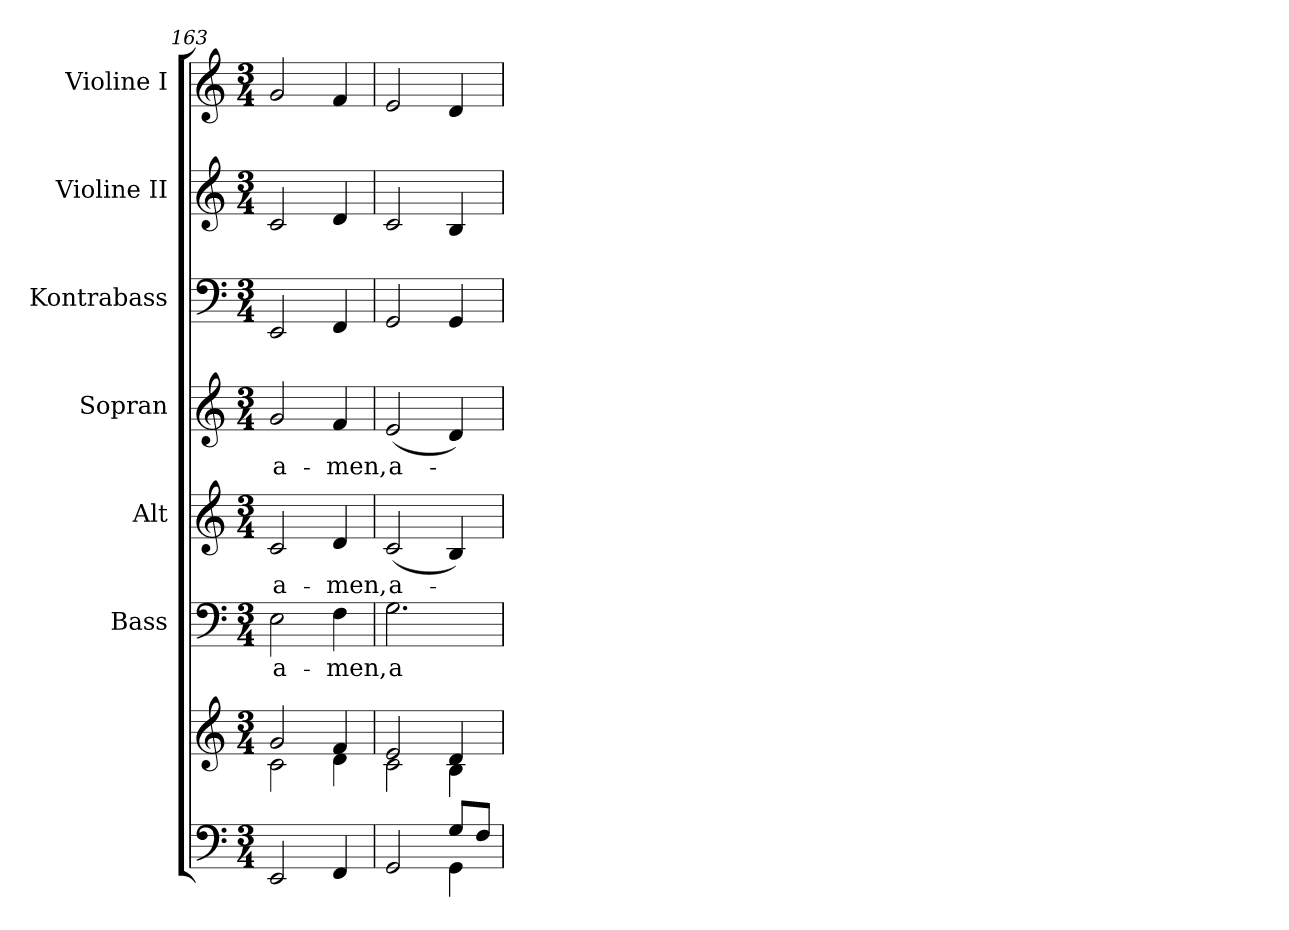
**kern	**kern	**kern	**text	**kern	**text	**kern	**text	**kern	**kern	**kern
*part7	*part7	*part6	*part6	*part5	*part5	*part4	*part4	*part3	*part2	*part1
*staff8	*staff7	*staff6	*staff6	*staff5	*staff5	*staff4	*staff4	*staff3	*staff2	*staff1
*	*	*I"Bass	*	*I"Alt	*	*I"Sopran	*	*I"Kontrabass	*I"Violine II	*I"Violine I
*	*	*I'B.	*	*I'A.	*	*I'S.	*	*I'Kb.	*I'Vl. II	*I'Vl. I
*clefF4	*clefG2	*clefF4	*	*clefG2	*	*clefG2	*	*clefF4	*clefG2	*clefG2
*	*	*	*	*	*	*	*	*ITrd7c12	*	*
*k[]	*k[]	*k[]	*	*k[]	*	*k[]	*	*k[]	*k[]	*k[]
*C:	*C:	*C:	*	*C:	*	*C:	*	*C:	*C:	*C:
*M3/4	*M3/4	*M3/4	*	*M3/4	*	*M3/4	*	*M3/4	*M3/4	*M3/4
=163	=163	=163	=163	=163	=163	=163	=163	=163	=163	=163
*	*^	*	*	*	*	*	*	*	*	*
!	!	!	!	!LO:LY:b	!	!LO:LY:b	!	!LO:LY:b	!	!	!
2EE/	2g/	2c\	2E\	a-	2c/	a-	2g/	a-	2EEE/	2c/	2g/
!	!	!	!	!LO:LY:b	!	!LO:LY:b	!	!LO:LY:b	!	!	!
4FF/	4f/	4d\	4F\	-men,	4d/	-men,	4f/	-men,	4FFF/	4d/	4f/
=164	=164	=164	=164	=164	=164	=164	=164	=164	=164	=164	=164
*^	*	*	*	*	*	*	*	*	*	*	*
!	!	!	!	!	!LO:LY:b	!	!LO:LY:b	!	!LO:LY:b	!	!	!
2ryy	2GG/	2e/	2c\	2.G\	a-	(<2c/	a-	(<2e/	a-	2GGG/	2c/	2e/
8G/L	4GG\	4d/	4B\	.	.	4B/)	.	4d/)	.	4GGG/	4B/	4d/
8F/J	.	.	.	.	.	.	.	.	.	.	.	.
*v	*v	*	*	*	*	*	*	*	*	*	*	*
*	*v	*v	*	*	*	*	*	*	*	*	*
=	=	=	=	=	=	=	=	=	=	=
*-	*-	*-	*-	*-	*-	*-	*-	*-	*-	*-
